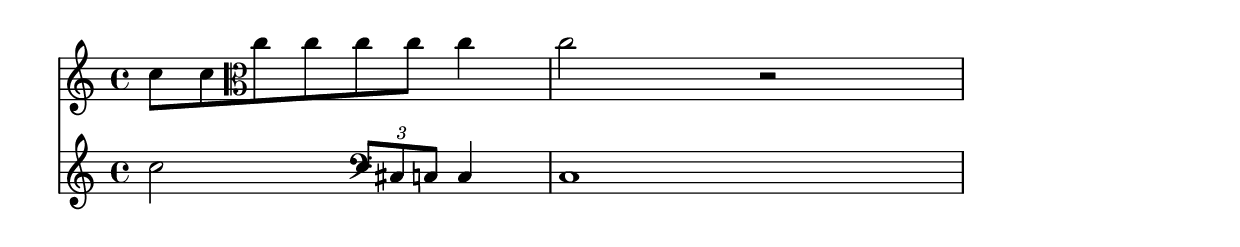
\header {


  texidoc = "If @code{strict-note-spacing} is set, then spacing of
notes is not influenced by bars and clefs half-way on the system.
Rather, they are put just before the note that occurs at the same
time.  This may cause collisions.  "

}


\version "2.7.4"

\paper {
  raggedright = ##t
  indent = 0
}
\layout {
  \context {
    \Score
  }
}

\relative c''
<<
  \override Score.SpacingSpanner #'strict-note-spacing = ##t 
  \set Score.proportionalNotationDuration = #(ly:make-moment 1 16)
  \new Staff { c8[ c \clef alto c c c c]  c4 c2 r2 }
  \new Staff { c2  \times 2/3 { c8 \clef bass cis,, c } c4 c1 }
>>
  
